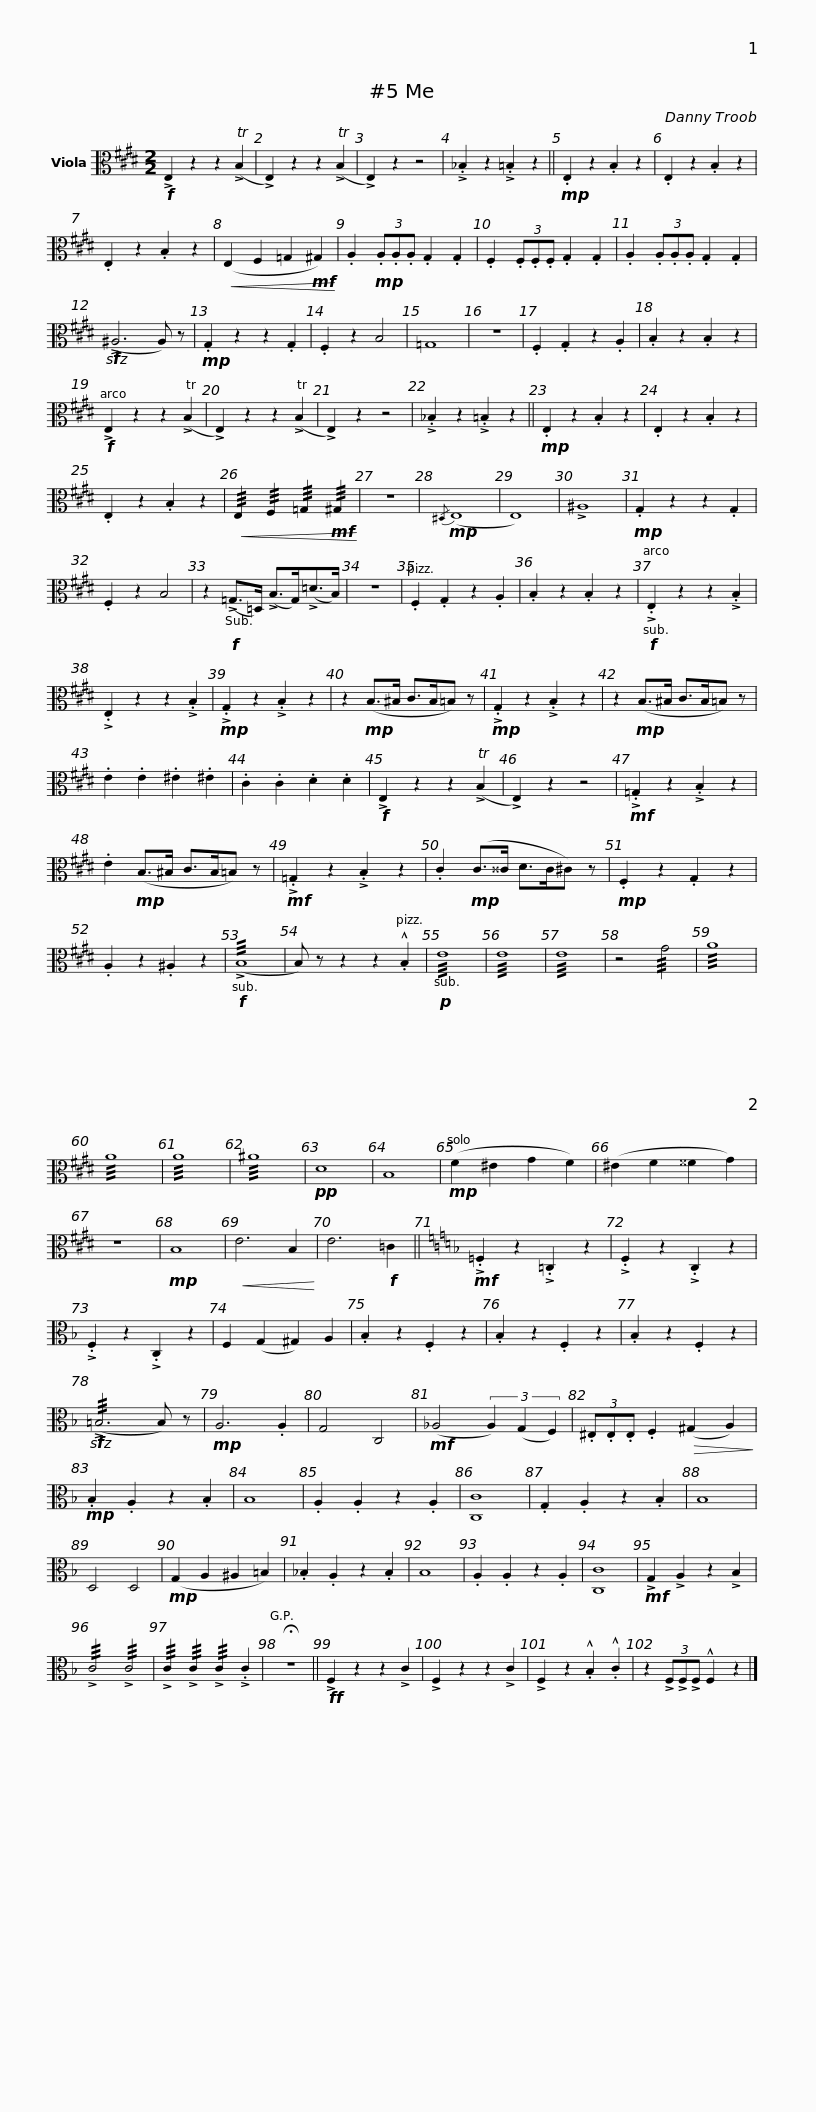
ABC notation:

X:1
L:1/8
M:2/2
I:linebreak $
K:E
V:1 alto
V:1
!f! !>!E,2 z2 z2 (!>!TB,2 | !>!E,2) z2 z2 (!>!TB,2 | !>!E,2) z2 z4 | !>!._B,2 z2 !>!.=B,2 z2 ||!mp! .E,2 z2 .B,2 z2 | %5
 .E,2 z2 .B,2 z2 | .E,2 z2 .B,2 z2 |!<(! (E,2 F,2 =G,2!mf! ^G,2)!<)! | .A,2!mp! (3.A,.A,.A, .G,2 .G,2 |$ .F,2 (3.F,.F,.F, .G,2 .G,2 | %10
 .A,2 (3.A,.A,.A, .G,2 .G,2 |!sfz! (!>!^A,6 A,) z |!mp! .G,2 z2 z2 .G,2 | .F,2 z2 B,4 | =G,8 | %15
 z8 | .F,2 .G,2 z2 .A,2 | .B,2 z2 .B,2 z2 |!f! !>!E,2 z2 z2 (!>!TB,2 |$ !>!E,2) z2 z2 (!>!TB,2 | %20
 !>!E,2) z2 z4 | !>!._B,2 z2 !>!.=B,2 z2 ||!mp! .E,2 z2 .B,2 z2 | .E,2 z2 .B,2 z2 | .E,2 z2 .B,2 z2 | %25
!<(! !///!E,2 !///!F,2 !///!=G,2!mf! !///!^G,2!<)! | z8 |!mp!{/^D,} (E,8 | E,8) | !>!^A,8 |$ %30
!mp! .G,2 z2 z2 .G,2 | .F,2 z2 B,4 | z2!f! (!>!=G,>=D,) (!>!B,>G,)(!>!=D>B,) | z8 | .F,2 .G,2 z2 .A,2 | %35
 .B,2 z2 .B,2 z2 |!f! !>!.E,2 z2 z2 !>!.B,2 | !>!.E,2 z2 z2 !>!.B,2 |!mp! !>!.G,2 z2 !>!.B,2 z2 |$ z2!mp! (B,>^B, C>B,=B,) z | %40
!mp! !>!.G,2 z2 !>!.B,2 z2 | z2!mp! (B,>^B, C>B,=B,) z | .E2 .E2 .^E2 .^E2 | .C2 .C2 .D2 .D2 |!f! !>!E,2 z2 z2 (!>!TB,2 | %45
 !>!E,2) z2 z4 |!mf! !>!.=G,2 z2 !>!.B,2 z2 |$ .E2!mp! (B,>^B, C>B,=B,) z |!mf! !>!.=G,2 z2 !>!.B,2 z2 | .C2!mp! (C>^^C D>C^C) z | %50
!mp! .F,2 z2 .G,2 z2 | .A,2 z2 .^A,2 z2 |!f! (!///!!>!B,8 | B,) z z2 z2 .!^!B,2 |!p! !///!E8 | %55
 !///!E8 |$ !///!E8 | z4 !///!G4 | !///!A8 | !///!A8 | %60
 !///!A8 | !///!^A8 |!pp! D8 | B,8 |!mp! (F2 ^E2 G2 F2) | %65
 (^E2 F2 ^^F2 G2) | z8 |!mp! B,8 |!<(! E6 B,2!<)! | E6!f! =C2 ||$ %70
[K:F]!mf! !>!.=F,2 z2 !>!.=C,2 z2 | !>!.F,2 z2 !>!.C,2 z2 | !>!.F,2 z2 !>!.C,2 z2 | F,2 (G,2 ^G,2) A,2 | .B,2 z2 .F,2 z2 | %75
 .B,2 z2 .F,2 z2 | .B,2 z2 .F,2 z2 |!sfz! (!///!!>!=B,6 B,) z |!mp! A,6 .A,2 | G,4 C,4 |$ %80
!mf! (_A,4 (3A,2) (G,2 F,2) | (3.^E,.E,.E, .F,2!>(! (^G,2 A,2)!>)! |!mp! .B,2 .A,2 z2 .B,2 | B,8 | .A,2 .A,2 z2 .A,2 | %85
 [C,C]8 | .G,2 .A,2 z2 .B,2 | B,8 | D,4 D,4 |!mp! (G,2 A,2 ^A,2 =B,2) | %90
 ._B,2 .A,2 z2 .B,2 |$ B,8 | .A,2 .A,2 z2 .A,2 | [C,C]8 |!mf! !>!G,2 !>!A,2 z2 !>!B,2 | %95
 !///!!>!C4 !///!!>!C4 | !///!!>!C2 !///!!>!C2 !///!!>!C2 !>!.C2 | !fermata!z8 ||!ff! !>!F,2 z2 z2 !>!C2 | !>!F,2 z2 z2 !>!C2 | %100
 !>!F,2 z2 .!^!B,2 .!^!C2 | z2 (3!>!F,!>!F,!>!F, !^!F,2 z2 |] %102
